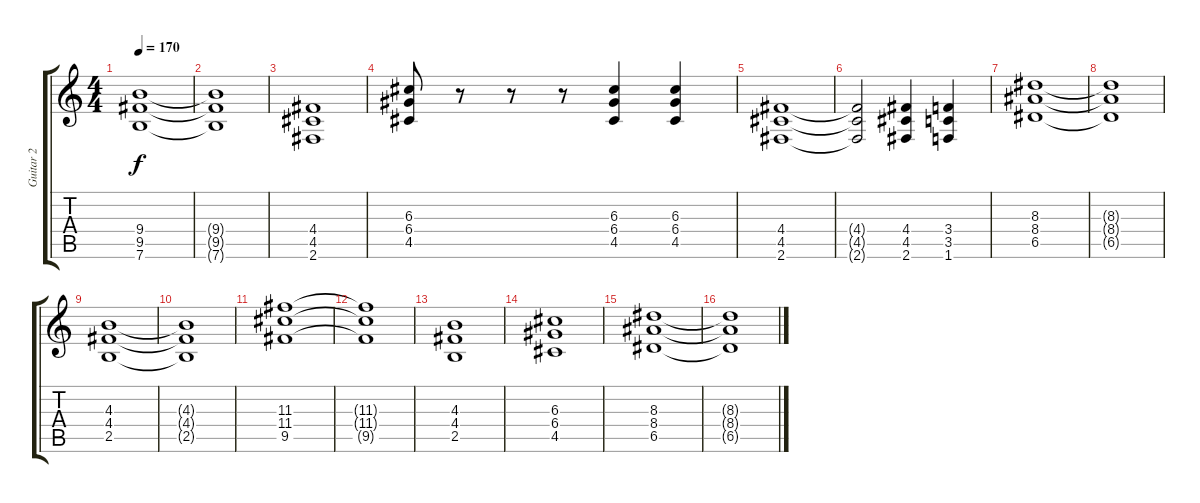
\track ("Guitar 2" "Guitar 2") {instrument distortionguitar}
\staff {score tabs}
\tuning (E4 B3 G3 D3 A2 E2) {hide}
\ts (4 4)
\tempo 170
\clef g2
\ks c
(9.4 9.5 7.6).1{dy f} |
(9.4{t} 9.5{t} 7.6{t}).1 |
(4.4 4.5 2.6).1 |
(6.3 6.4 4.5).8 r.8 r.8 r.8 (6.3 6.4 4.5).4 (6.3 6.4 4.5).4 |
(4.4 4.5 2.6).1 |
(4.4{t} 4.5{t} 2.6{t}).2 (4.4 4.5 2.6).4 (3.4 3.5 1.6).4 |
(8.3 8.4 6.5).1{volume 10} |
(8.3{t} 8.4{t} 6.5{t}).1 |
(4.3 4.4 2.5).1 |
(4.3{t} 4.4{t} 2.5{t}).1 |
(11.3 11.4 9.5).1 |
(11.3{t} 11.4{t} 9.5{t}).1 |
(4.3 4.4 2.5).1 |
(6.3 6.4 4.5).1 |
(8.3 8.4 6.5).1 |
(8.3{t} 8.4{t} 6.5{t}).1
